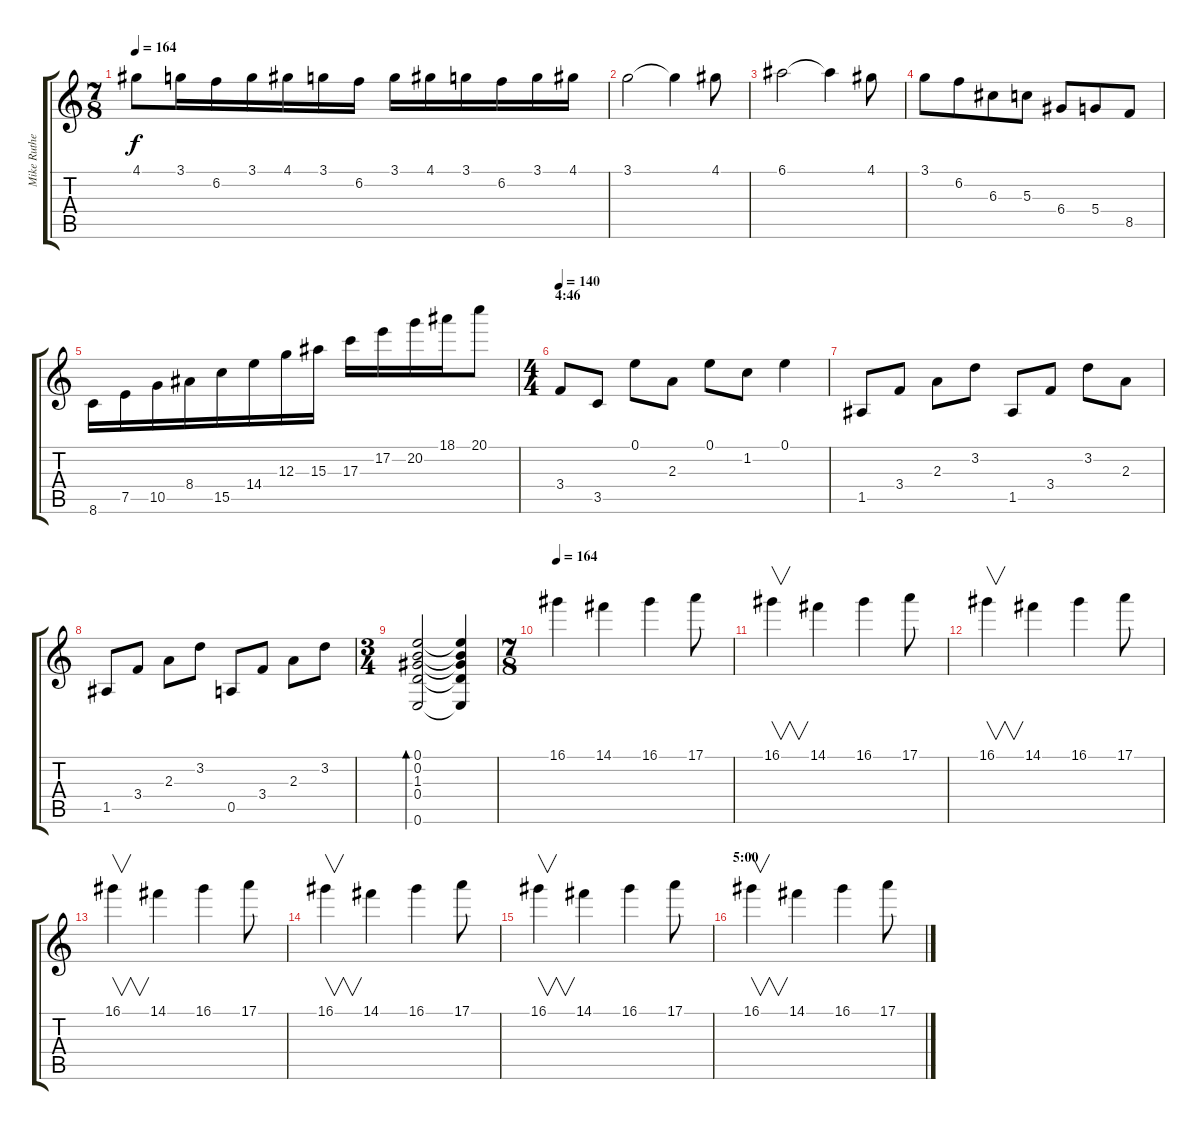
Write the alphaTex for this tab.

\track ("Mike Rutherford (guitar 1)" "Mike Ruthe") {instrument electricguitarclean}
\staff {score tabs}
\tuning (E4 B3 G3 D3 A2 E2) {hide}
\ts (7 8)
\tempo 164
\clef g2
\ks c
4.1.8{dy f} 3.1.16 6.2.16 3.1.16 4.1.16 3.1.16 6.2.16 3.1.16 4.1.16 3.1.16 6.2.16 3.1.16 4.1.16 |
3.1.2 3.1{t}.4 4.1.8 |
6.1.2 6.1{t}.4 4.1.8 |
3.1.8 6.2.8 6.3.8 5.3.8 6.4.8 5.4.8 8.5.8 |
8.6.16 7.5.16 10.5.16 8.4.16 15.5.16 14.4.16 12.3.16 15.3.16 17.3.16 17.2.16 20.2.16 18.1.16 20.1.8 |
\ts (4 4)
\section ("" "4:46")
\tempo 140
3.4.8 3.5.8 0.1.8 2.3.8 0.1.8 1.2.8 0.1.4 |
1.5.8 3.4.8 2.3.8 3.2.8 1.5.8 3.4.8 3.2.8 2.3.8 |
1.5.8 3.4.8 2.3.8 3.2.8 0.5.8 3.4.8 2.3.8 3.2.8 |
\ts (3 4)
(0.1 0.2 1.3 0.4 0.6).2{bd 240} (0.1{t} 0.2{t} 1.3{t} 0.4{t} 0.6{t}).4 |
\ts (7 8)
\tempo 164
16.1.4 14.1.4 16.1.4 17.1.8 |
16.1.4{v} 14.1.4 16.1.4 17.1.8 |
16.1.4{v} 14.1.4 16.1.4 17.1.8 |
16.1.4{v} 14.1.4 16.1.4 17.1.8 |
16.1.4{v} 14.1.4 16.1.4 17.1.8 |
16.1.4{v} 14.1.4 16.1.4 17.1.8 |
\section ("" "5:00")
16.1.4{v} 14.1.4 16.1.4 17.1.8
